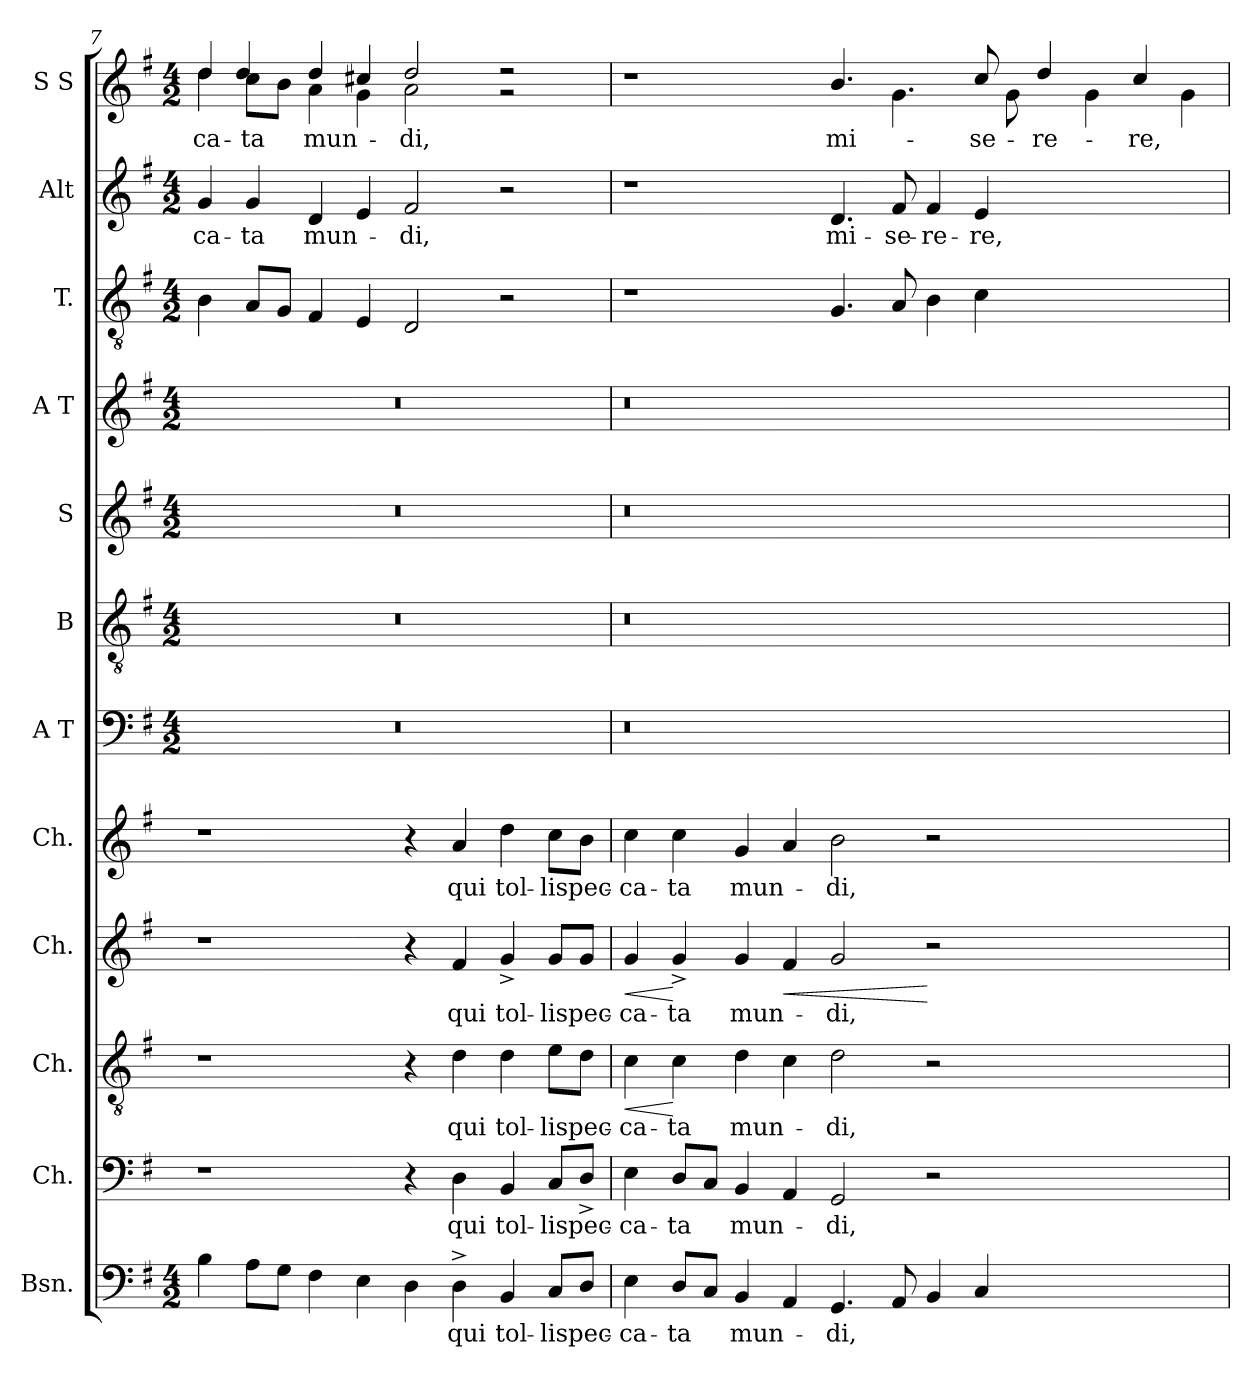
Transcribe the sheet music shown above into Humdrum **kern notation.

**kern	**text	**kern	**text	**kern	**text	**dynam	**kern	**text	**dynam	**kern	**text	**kern	**kern	**kern	**kern	**kern	**kern	**text	**kern	**text
*part12	*part12	*part11	*part11	*part10	*part10	*part10	*part9	*part9	*part9	*part8	*part8	*part7	*part6	*part5	*part4	*part3	*part2	*part2	*part1	*part1
*staff12	*staff12	*staff11	*staff11	*staff10	*staff10	*staff10	*staff9	*staff9	*staff9	*staff8	*staff8	*staff7	*staff6	*staff5	*staff4	*staff3	*staff2	*staff2	*staff1	*staff1
*I"Bsn.	*	*I"Ch.	*	*I"Ch.	*	*	*I"Ch.	*	*	*I"Ch.	*	*I"A  T	*I"B	*I"S	*I"A  T	*I"T.	*I"Alt	*	*I"S  S	*
*I'Bsn.	*	*I'Ch	*	*I'Ch	*	*	*I'Ch	*	*	*I'Ch	*	*	*	*	*	*I'T.	*I'A.	*	*I'S  S	*
*clefF4	*	*clefF4	*	*clefGv2	*	*	*clefG2	*	*	*clefG2	*	*clefF4	*clefGv2	*clefG2	*clefG2	*clefGv2	*clefG2	*	*clefG2	*
*k[f#]	*	*k[f#]	*	*k[f#]	*	*	*k[f#]	*	*	*k[f#]	*	*k[f#]	*k[f#]	*k[f#]	*k[f#]	*k[f#]	*k[f#]	*	*k[f#]	*
*G:	*	*G:	*	*G:	*	*	*G:	*	*	*G:	*	*G:	*G:	*G:	*G:	*G:	*G:	*	*G:	*
*M4/2	*	*	*	*	*	*	*	*	*	*	*	*M4/2	*M4/2	*M4/2	*M4/2	*M4/2	*M4/2	*	*M4/2	*
=7	=7	=7	=7	=7	=7	=7	=7	=7	=7	=7	=7	=7	=7	=7	=7	=7	=7	=7	=7	=7
!	!	!	!	!	!	!	!	!	!	!	!	!	!	!	!	!	!	!LO:LY:b:cj	!	!LO:LY:b:cj
*	*	*	*	*	*	*	*	*	*	*	*	*	*	*	*	*	*	*	*^	*
4B\	.	1r	.	1r	.	.	1r	.	.	1r	.	0r	0r	0r	0r	4B\	4g/	-ca-	4dd\	4dd/	-ca-
!	!	!	!	!	!	!	!	!	!	!	!	!	!	!	!	!	!	!LO:LY:b:cj	!	!	!LO:LY:b:cj
8A\L	.	.	.	.	.	.	.	.	.	.	.	.	.	.	.	8A/L	4g/	-ta	8cc\L	4dd/	-ta
8G\J	.	.	.	.	.	.	.	.	.	.	.	.	.	.	.	8G/J	.	.	8b\J	.	.
!	!	!	!	!	!	!	!	!	!	!	!	!	!	!	!	!	!	!LO:LY:b	!	!	!LO:LY:b
4F#\	.	.	.	.	.	.	.	.	.	.	.	.	.	.	.	4F#/	4d/	mun-	4a\	4dd/	mun-
4E\	.	.	.	.	.	.	.	.	.	.	.	.	.	.	.	4E/	4e/	.	4g\	4cc#X/	.
!	!	!	!	!	!	!	!	!	!	!	!	!	!	!	!	!	!	!LO:LY:b:cj	!	!	!LO:LY:b:cj
4D\	.	4r	.	4r	.	.	4r	.	.	4r	.	.	.	.	.	2D/	2f#/	-di,	2a\	2dd/	-di,
!	!LO:LY:a:cj	!	!LO:LY:a:cj	!	!LO:LY:b:cj	!	!	!LO:LY:a:cj	!	!	!LO:LY:b:cj	!	!	!	!	!	!	!	!	!	!
4D^>\	qui	4D\	qui	4d\	qui	.	4f#/	qui	.	4a/	qui	.	.	.	.	.	.	.	.	.	.
!	!LO:LY:a:cj	!	!LO:LY:a:cj	!	!LO:LY:b:cj	!	!	!LO:LY:a:cj	!	!	!LO:LY:b:cj	!	!	!	!	!	!	!	!	!	!
4BB/	tol-	4BB/	tol-	4d\	tol-	.	4g^>/	tol-	.	4dd\	tol-	.	.	.	.	2r	2r	.	2r	2r	.
!	!LO:LY:a	!	!LO:LY:a	!	!LO:LY:b	!	!	!LO:LY:a	!	!	!LO:LY:b	!	!	!	!	!	!	!	!	!	!
8C/L	-lispec-	8C/L	-lispec-	8e\L	-lispec-	.	8g/L	-lispec-	.	8cc\L	-lispec-	.	.	.	.	.	.	.	.	.	.
8D/J	.	8D^>/J	.	8d\J	.	.	8g/J	.	.	8b\J	.	.	.	.	.	.	.	.	.	.	.
*	*	*	*	*	*	*	*	*	*	*	*	*	*	*	*	*	*	*	*v	*v	*
=8	=8	=8	=8	=8	=8	=8	=8	=8	=8	=8	=8	=8	=8	=8	=8	=8	=8	=8	=8	=8
!	!LO:LY:a:cj	!	!LO:LY:a:cj	!	!LO:LY:b:cj	!LO:HP:b	!	!	!	!	!	!	!	!	!	!	!	!	!	!
!	!	!	!	!	!	!LO:HP:n=1:b	!	!LO:LY:a:cj	!LO:HP:b	!	!LO:LY:b:cj	!	!	!	!	!	!	!	!	!
4E\	-ca-	4E\	-ca-	4c\	-ca-	< <	4g/	-ca-	<	4cc\	-ca-	0r	0r	0r	0r	1r	1r	.	1r	.
!	!LO:LY:a:cj	!	!LO:LY:a:cj	!	!LO:LY:b:cj	!	!	!LO:LY:a:cj	!	!	!LO:LY:b:cj	!	!	!	!	!	!	!	!	!
8D/L	-ta	8D/L	-ta	4c\	-ta	[	4g^>/	-ta	[	4cc\	-ta	.	.	.	.	.	.	.	.	.
8C/J	.	8C/J	.	.	.	.	.	.	.	.	.	.	.	.	.	.	.	.	.	.
!	!LO:LY:a	!	!LO:LY:a	!	!LO:LY:b	!	!	!LO:LY:a	!	!	!LO:LY:b	!	!	!	!	!	!	!	!	!
4BB/	mun-	4BB/	mun-	4d\	mun-	[	4g/	mun-	.	4g/	mun-	.	.	.	.	.	.	.	.	.
!	!	!	!	!	!	!	!	!	!LO:HP:b	!	!	!	!	!	!	!	!	!	!	!
4AA/	.	4AA/	.	4c\	.	.	4f#/	.	<	4a/	.	.	.	.	.	.	.	.	.	.
!	!LO:LY:a:cj	!	!LO:LY:a:cj	!	!LO:LY:b:cj	!	!	!LO:LY:a:cj	!	!	!LO:LY:b:cj	!	!	!	!	!	!	!LO:LY:b:cj	!	!LO:LY:b:cj
4.GG/	-di,	2GG/	-di,	2d\	-di,	.	2g/	-di,	.	2b\	-di,	.	.	.	.	4.G/	4.d/	mi-	4.b/	mi-
!	!	!	!	!	!	!	!	!	!	!	!	!	!	!	!	!	!	!LO:LY:b:cj	!	!
8AA/	.	.	.	.	.	.	.	.	.	.	.	.	.	.	.	8A/	8f#/	-se-	4.g\	.
!	!	!	!	!	!	!	!	!	!	!	!	!	!	!	!	!	!	!LO:LY:b:cj	!	!
4BB/	.	2r	.	2r	.	.	2r	.	[	2r	.	.	.	.	.	4B\	4f#/	-re-	.	.
!	!	!	!	!	!	!	!	!	!	!	!	!	!	!	!	!	!	!LO:LY:b:cj	!	!LO:LY:b:cj
4C/	.	.	.	.	.	.	.	.	.	.	.	.	.	.	.	4c\	4e/	-re,	8cc/	-se-
.	.	.	.	.	.	.	.	.	.	.	.	.	.	.	.	.	.	.	8g\	.
!	!	!	!	!	!	!	!	!	!	!	!	!	!	!	!	!	!	!	!	!LO:LY:b:cj
1ryy	.	1ryy	.	1ryy	.	.	1ryy	.	.	1ryy	.	1ryy	1ryy	1ryy	1ryy	1ryy	1ryy	.	4dd/	-re-
.	.	.	.	.	.	.	.	.	.	.	.	.	.	.	.	.	.	.	4g\	.
!	!	!	!	!	!	!	!	!	!	!	!	!	!	!	!	!	!	!	!	!LO:LY:b:cj
.	.	.	.	.	.	.	.	.	.	.	.	.	.	.	.	.	.	.	4cc/	-re,
.	.	.	.	.	.	.	.	.	.	.	.	.	.	.	.	.	.	.	4g\	.
=	=	=	=	=	=	=	=	=	=	=	=	=	=	=	=	=	=	=	=	=
*-	*-	*-	*-	*-	*-	*-	*-	*-	*-	*-	*-	*-	*-	*-	*-	*-	*-	*-	*-	*-
